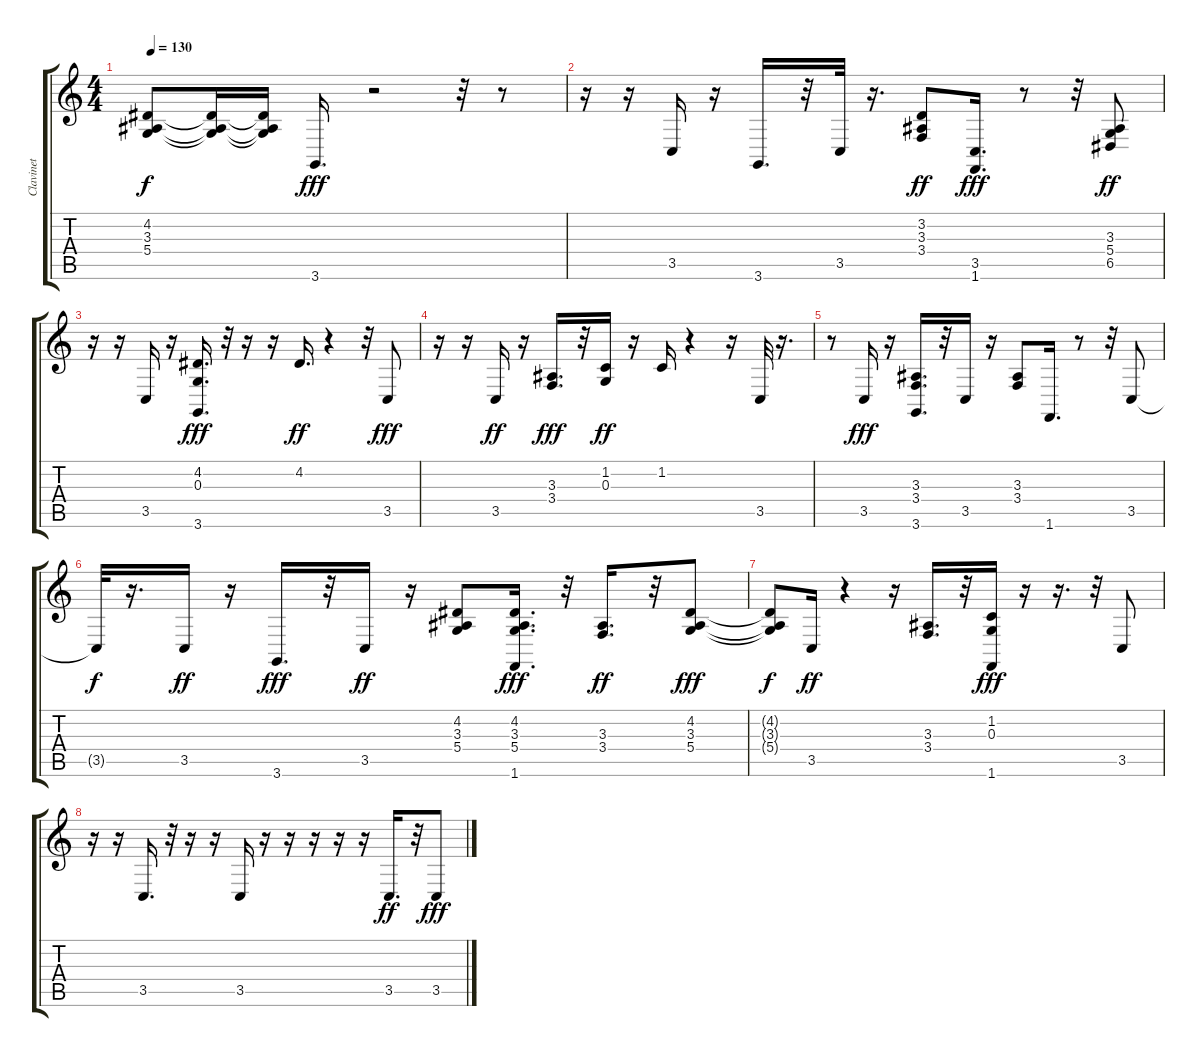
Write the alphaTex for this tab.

\track ("Clavinet            " "Clavinet  ") {instrument clavinet}
\staff {score tabs}
\tuning (E4 B3 G3 D3 A2 E2) {hide}
\ts (4 4)
\tempo 130
\clef g2
\ks c
(4.2{t} 3.3{t} 5.4{t}).8{dy f} (4.2{t} 3.3{t} 5.4{t}).16 (4.2{t} 3.3{t} 5.4{t}).16 3.6.16{d dy fff} r.2 r.32 r.8 |
r.16 r.16 3.5.16 r.16 3.6.16{d} r.32 3.5.32 r.16{d} (3.2 3.3 3.4).8{dy ff} (3.5 1.6).16{d dy fff} r.8 r.32 (3.3 5.4 6.5).8{dy ff} |
r.16 r.16 3.5.16 r.16 (4.2 0.3 3.6).16{d dy fff} r.32 r.16 r.16 4.2.16{d dy ff} r.4 r.32 3.5.8{dy fff} |
r.16 r.16 3.5.16{dy ff} r.16 (3.3 3.4).16{d dy fff} r.32 (1.2 0.3).16{dy ff} r.16 1.2.16 r.4 r.16 3.5.32 r.16{d} |
r.8 3.5.16{dy fff} r.16 (3.3 3.4 3.6).16{d} r.32 3.5.16 r.16 (3.3 3.4).8 1.6.16{d} r.8 r.32 3.5.8 |
3.5{t}.32{dy f} r.16{d} 3.5.16{dy ff} r.16 3.6.16{d dy fff} r.32 3.5.16{dy ff} r.16 (4.2 3.3 5.4).8 (4.2 3.3 5.4 1.6).16{d dy fff} r.32 (3.3 3.4).16{d dy ff} r.32 (4.2 3.3 5.4).8{dy fff} |
(4.2{t} 3.3{t} 5.4{t}).8{dy f} 3.5.16{dy ff} r.4 r.16 (3.3 3.4).16{d} r.32 (1.2 0.3 1.6).16{dy fff} r.16 r.16{d} r.32 3.5.8 |
r.16 r.16 3.5.16{d} r.32 r.16 r.16 3.5.16 r.16 r.16 r.16 r.16 r.16 3.5.16{d dy ff} r.32 3.5.8{dy fff}
